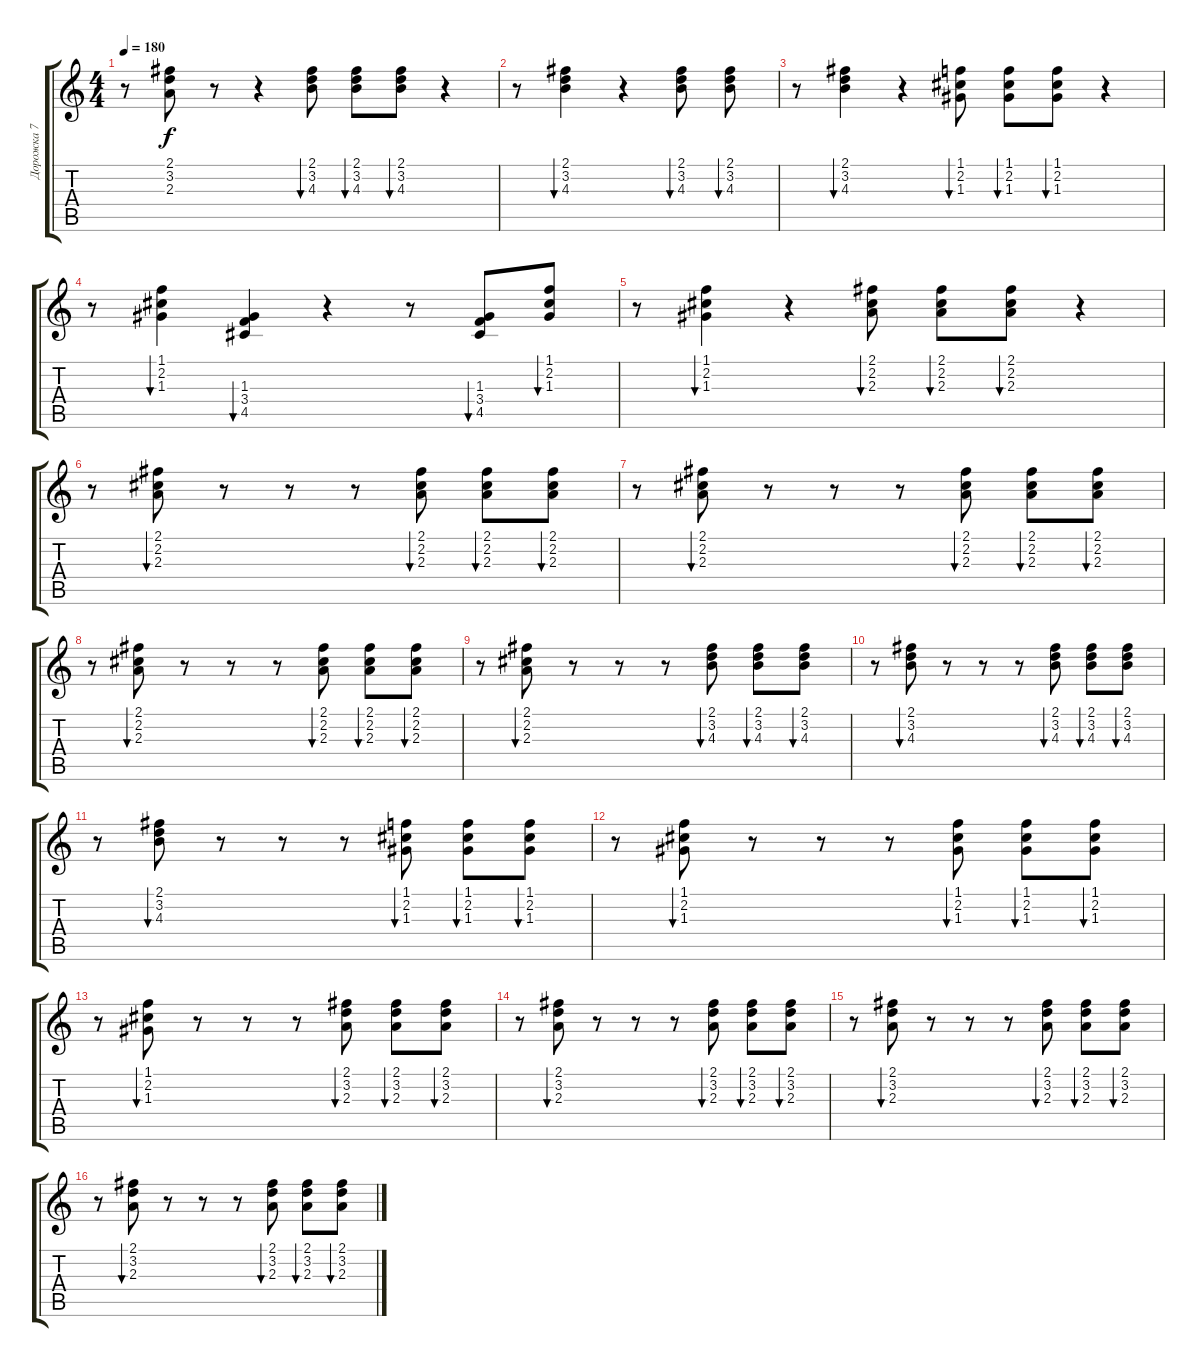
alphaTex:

\track ("Дорожка 7" "Дорожка 7") {instrument electricguitarjazz}
\staff {score tabs}
\tuning (E4 B3 G3 D3 A2 E2) {hide}
\ts (4 4)
\tempo 180
\clef g2
\ks c
r.8{dy f} (2.1 3.2 2.3).8 r.8 r.4 (2.1 3.2 4.3).8{bu 60} (2.1 3.2 4.3).8{bu 60} (2.1 3.2 4.3).8{bu 60} r.4 |
r.8 (2.1 3.2 4.3).4{bu 60} r.4 (2.1 3.2 4.3).8{bu 60} (2.1 3.2 4.3).8{bu 60} |
r.8 (2.1 3.2 4.3).4{bu 60} r.4 (1.1 2.2 1.3).8{bu 60} (1.1 2.2 1.3).8{bu 60} (1.1 2.2 1.3).8{bu 60} r.4 |
r.8 (1.1 2.2 1.3).4{bu 60} (1.3 3.4 4.5).4{bu 60} r.4 r.8 (1.3 3.4 4.5).8{bu 60} (1.1 2.2 1.3).8{bu 60} |
r.8 (1.1 2.2 1.3).4{bu 60} r.4 (2.1 2.2 2.3).8{bu 60} (2.1 2.2 2.3).8{bu 60} (2.1 2.2 2.3).8{bu 60} r.4 |
r.8 (2.1 2.2 2.3).8{bu 60} r.8 r.8 r.8 (2.1 2.2 2.3).8{bu 60} (2.1 2.2 2.3).8{bu 60} (2.1 2.2 2.3).8{bu 60} |
r.8 (2.1 2.2 2.3).8{bu 60} r.8 r.8 r.8 (2.1 2.2 2.3).8{bu 60} (2.1 2.2 2.3).8{bu 60} (2.1 2.2 2.3).8{bu 60} |
r.8 (2.1 2.2 2.3).8{bu 60} r.8 r.8 r.8 (2.1 2.2 2.3).8{bu 60} (2.1 2.2 2.3).8{bu 60} (2.1 2.2 2.3).8{bu 60} |
r.8 (2.1 2.2 2.3).8{bu 60} r.8 r.8 r.8 (2.1 3.2 4.3).8{bu 60} (2.1 3.2 4.3).8{bu 60} (2.1 3.2 4.3).8{bu 60} |
r.8 (2.1 3.2 4.3).8{bu 60} r.8 r.8 r.8 (2.1 3.2 4.3).8{bu 60} (2.1 3.2 4.3).8{bu 60} (2.1 3.2 4.3).8{bu 60} |
r.8 (2.1 3.2 4.3).8{bu 60} r.8 r.8 r.8 (1.1 2.2 1.3).8{bu 60} (1.1 2.2 1.3).8{bu 60} (1.1 2.2 1.3).8{bu 60} |
r.8 (1.1 2.2 1.3).8{bu 60} r.8 r.8 r.8 (1.1 2.2 1.3).8{bu 60} (1.1 2.2 1.3).8{bu 60} (1.1 2.2 1.3).8{bu 60} |
r.8 (1.1 2.2 1.3).8{bu 60} r.8 r.8 r.8 (2.1 3.2 2.3).8{bu 60} (2.1 3.2 2.3).8{bu 60} (2.1 3.2 2.3).8{bu 60} |
r.8 (2.1 3.2 2.3).8{bu 60} r.8 r.8 r.8 (2.1 3.2 2.3).8{bu 60} (2.1 3.2 2.3).8{bu 60} (2.1 3.2 2.3).8{bu 60} |
r.8 (2.1 3.2 2.3).8{bu 60} r.8 r.8 r.8 (2.1 3.2 2.3).8{bu 60} (2.1 3.2 2.3).8{bu 60} (2.1 3.2 2.3).8{bu 60} |
r.8 (2.1 3.2 2.3).8{bu 60} r.8 r.8 r.8 (2.1 3.2 2.3).8{bu 60} (2.1 3.2 2.3).8{bu 60} (2.1 3.2 2.3).8{bu 60}
